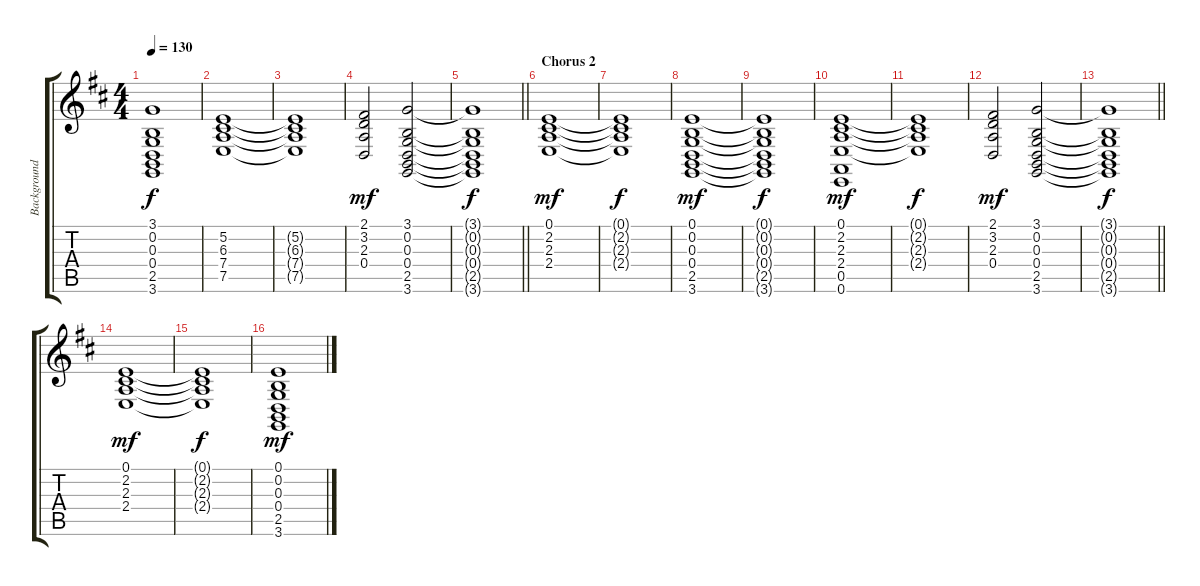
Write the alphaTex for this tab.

\track ("Background" "Background") {instrument pad2warm}
\staff {score tabs}
\tuning (E4 B3 G3 D3 A2 E2) {hide}
\ts (4 4)
\tempo 130
\clef g2
\ks d
(3.1{t} 0.2{t} 0.3{t} 0.4{t} 2.5{t} 3.6{t}).1{dy f} |
(5.2 6.3 7.4 7.5).1 |
(5.2{t} 6.3{t} 7.4{t} 7.5{t}).1 |
(2.1 3.2 2.3 0.4).2{dy mf} (3.1 0.2 0.3 0.4 2.5 3.6).2 |
\barLineRight lightlight
(3.1{t} 0.2{t} 0.3{t} 0.4{t} 2.5{t} 3.6{t}).1{dy f} |
\section ("" "Chorus 2")
(0.1 2.2 2.3 2.4).1{dy mf volume 7} |
(0.1{t} 2.2{t} 2.3{t} 2.4{t}).1{dy f} |
(0.1 0.2 0.3 0.4 2.5 3.6).1{dy mf} |
(0.1{t} 0.2{t} 0.3{t} 0.4{t} 2.5{t} 3.6{t}).1{dy f} |
(0.1 2.2 2.3 2.4 0.5 0.6).1{dy mf} |
(0.1{t} 2.2{t} 2.3{t} 2.4{t}).1{dy f} |
(2.1 3.2 2.3 0.4).2{dy mf} (3.1 0.2 0.3 0.4 2.5 3.6).2 |
\barLineRight lightlight
(3.1{t} 0.2{t} 0.3{t} 0.4{t} 2.5{t} 3.6{t}).1{dy f} |
(0.1 2.2 2.3 2.4).1{dy mf} |
(0.1{t} 2.2{t} 2.3{t} 2.4{t}).1{dy f} |
(0.1 0.2 0.3 0.4 2.5 3.6).1{dy mf}
